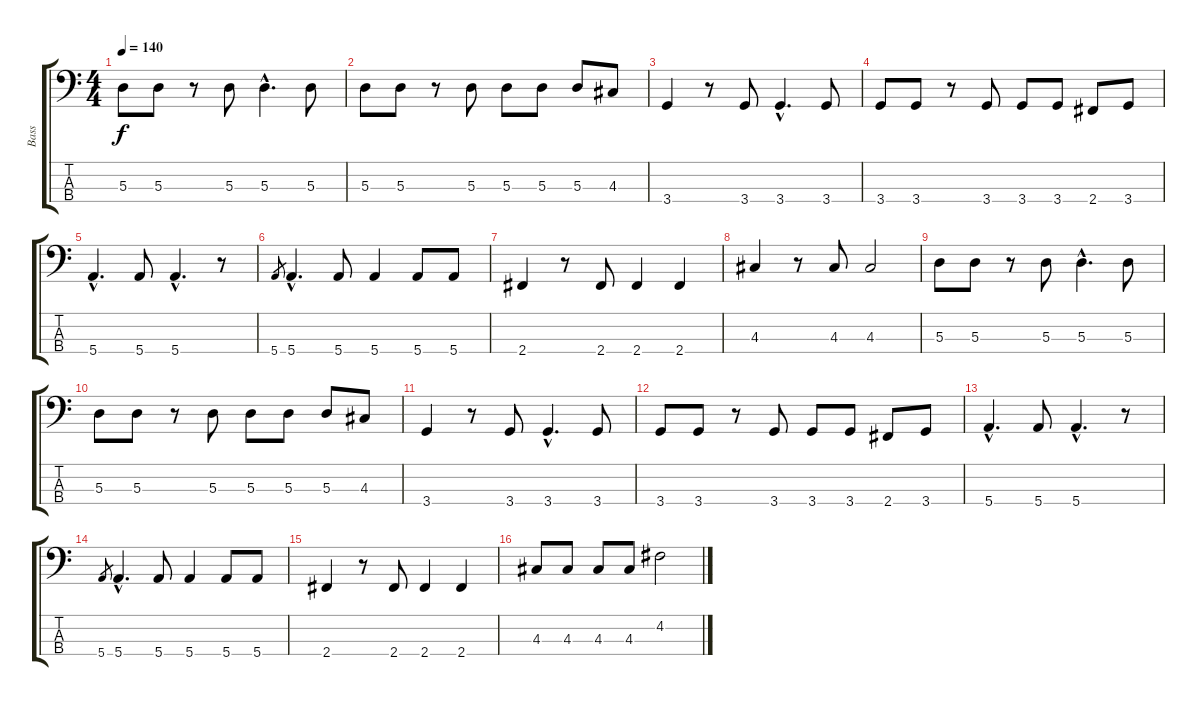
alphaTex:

\track ("Bass" "Bass") {instrument electricbassfinger}
\staff {score tabs}
\tuning (G2 D2 A1 E1) {hide}
\ts (4 4)
\tempo 140
\clef f4
\ks c
5.3.8{dy f} 5.3.8 r.8 5.3.8 5.3{hac}.4{d} 5.3.8 |
5.3.8 5.3.8 r.8 5.3.8 5.3.8 5.3.8 5.3.8 4.3.8 |
3.4.4 r.8 3.4.8 3.4{hac}.4{d} 3.4.8 |
3.4.8 3.4.8 r.8 3.4.8 3.4.8 3.4.8 2.4.8 3.4.8 |
5.4{hac}.4{d} 5.4.8 5.4{hac}.4{d} r.8 |
5.4.8{gr} 5.4{hac}.4{d} 5.4.8 5.4.4 5.4.8 5.4.8 |
2.4.4 r.8 2.4.8 2.4.4 2.4.4 |
4.3.4 r.8 4.3.8 4.3.2 |
5.3.8 5.3.8 r.8 5.3.8 5.3{hac}.4{d} 5.3.8 |
5.3.8 5.3.8 r.8 5.3.8 5.3.8 5.3.8 5.3.8 4.3.8 |
3.4.4 r.8 3.4.8 3.4{hac}.4{d} 3.4.8 |
3.4.8 3.4.8 r.8 3.4.8 3.4.8 3.4.8 2.4.8 3.4.8 |
5.4{hac}.4{d} 5.4.8 5.4{hac}.4{d} r.8 |
5.4.8{gr} 5.4{hac}.4{d} 5.4.8 5.4.4 5.4.8 5.4.8 |
2.4.4 r.8 2.4.8 2.4.4 2.4.4 |
4.3.8 4.3.8 4.3.8 4.3.8 4.2.2
